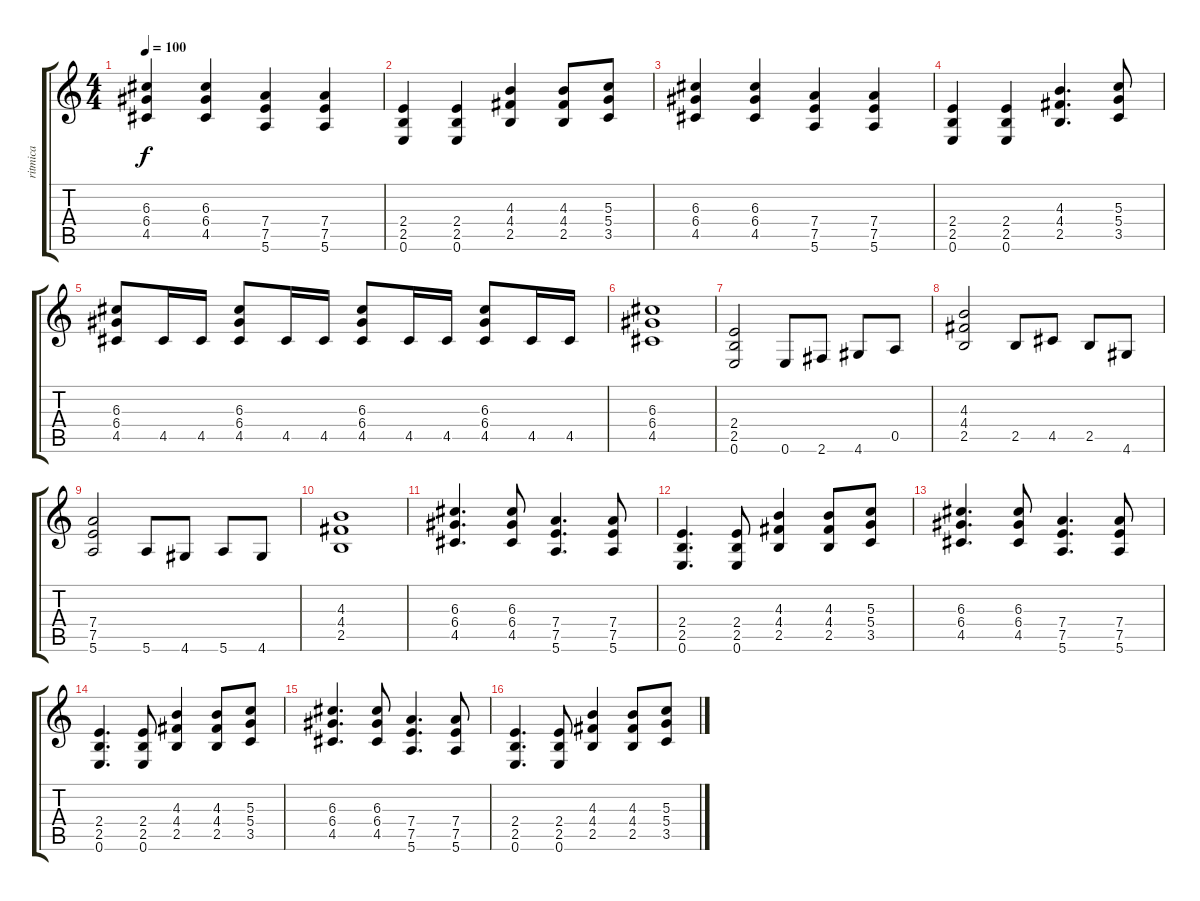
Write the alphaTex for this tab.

\track ("ritmica" "ritmica") {instrument distortionguitar}
\staff {score tabs}
\tuning (E4 B3 G3 D3 A2 E2) {hide}
\ts (4 4)
\tempo 100
\clef g2
\ks c
(6.3 6.4 4.5).4{dy f} (6.3 6.4 4.5).4 (7.4 7.5 5.6).4 (7.4 7.5 5.6).4 |
(2.4 2.5 0.6).4 (2.4 2.5 0.6).4 (4.3 4.4 2.5).4 (4.3 4.4 2.5).8 (5.3 5.4 3.5).8 |
(6.3 6.4 4.5).4 (6.3 6.4 4.5).4 (7.4 7.5 5.6).4 (7.4 7.5 5.6).4 |
(2.4 2.5 0.6).4 (2.4 2.5 0.6).4 (4.3 4.4 2.5).4{d} (5.3 5.4 3.5).8 |
(6.3 6.4 4.5).8 4.5.16 4.5.16 (6.3 6.4 4.5).8 4.5.16 4.5.16 (6.3 6.4 4.5).8 4.5.16 4.5.16 (6.3 6.4 4.5).8 4.5.16 4.5.16 |
(6.3 6.4 4.5).1 |
(2.4 2.5 0.6).2 0.6.8 2.6.8 4.6.8 0.5.8 |
(4.3 4.4 2.5).2 2.5.8 4.5.8 2.5.8 4.6.8 |
(7.4 7.5 5.6).2 5.6.8 4.6.8 5.6.8 4.6.8 |
(4.3 4.4 2.5).1 |
(6.3 6.4 4.5).4{d} (6.3 6.4 4.5).8 (7.4 7.5 5.6).4{d} (7.4 7.5 5.6).8 |
(2.4 2.5 0.6).4{d} (2.4 2.5 0.6).8 (4.3 4.4 2.5).4 (4.3 4.4 2.5).8 (5.3 5.4 3.5).8 |
(6.3 6.4 4.5).4{d} (6.3 6.4 4.5).8 (7.4 7.5 5.6).4{d} (7.4 7.5 5.6).8 |
(2.4 2.5 0.6).4{d} (2.4 2.5 0.6).8 (4.3 4.4 2.5).4 (4.3 4.4 2.5).8 (5.3 5.4 3.5).8 |
(6.3 6.4 4.5).4{d} (6.3 6.4 4.5).8 (7.4 7.5 5.6).4{d} (7.4 7.5 5.6).8 |
(2.4 2.5 0.6).4{d} (2.4 2.5 0.6).8 (4.3 4.4 2.5).4 (4.3 4.4 2.5).8 (5.3 5.4 3.5).8
